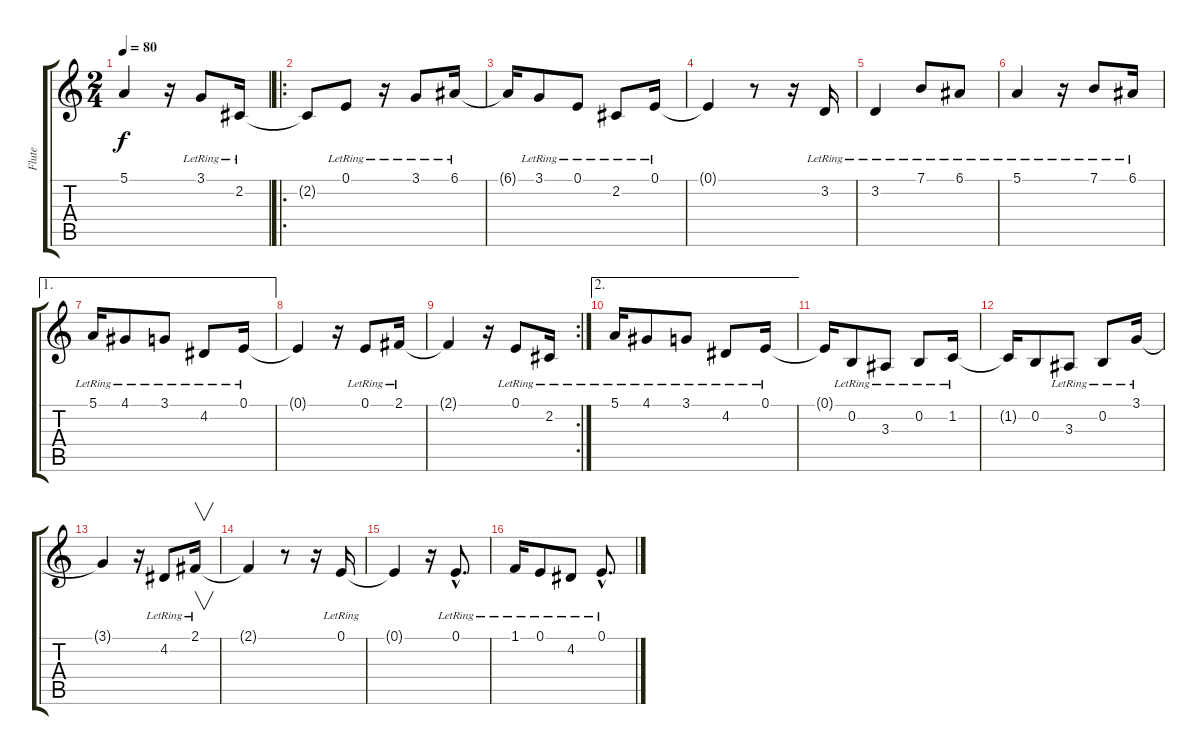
\track ("Flute" "Flute") {instrument panflute}
\staff {score tabs}
\tuning (E4 B3 G3 D3 A2 E2) {hide}
\ts (2 4)
\tempo 80
\clef g2
\ks c
5.1{t}.4{dy f} r.16 3.1{lr}.8 2.2{lr}.16 |
\ro
2.2{t}.8 0.1{lr}.8 r.16 3.1{lr}.8 6.1{lr}.16 |
6.1{t}.16 3.1{lr}.8 0.1{lr}.8 2.2{lr}.8 0.1{lr}.16 |
0.1{t}.4 r.8 r.16 3.2{lr}.16 |
3.2{lr}.4 7.1{lr}.8 6.1{lr}.8 |
5.1{lr}.4 r.16 7.1{lr}.8 6.1{lr}.16 |
\ae 1
5.1{lr}.16 4.1{lr}.8 3.1{lr}.8 4.2{lr}.8 0.1{lr}.16 |
0.1{t}.4 r.16 0.1{lr}.8 2.1{lr}.16 |
\rc 2
2.1{t}.4 r.16 0.1{lr}.8 2.2{lr}.16 |
\ae 2
5.1{lr}.16 4.1{lr}.8 3.1{lr}.8 4.2{lr}.8 0.1{lr}.16 |
0.1{t}.16 0.2{lr}.8 3.3{lr}.8 0.2{lr}.8 1.2{lr}.16 |
1.2{t}.16 0.2.8 3.3{lr}.8 0.2{lr}.8 3.1{lr}.16 |
3.1{t}.4 r.16 4.2{lr}.8 2.1{lr}.16{v} |
2.1{t}.4 r.8 r.16 0.1{lr}.16 |
0.1{t}.4 r.16 0.1{hac lr}.8{d} |
1.1{lr}.16 0.1{lr}.8 4.2{lr}.8 0.1{hac lr}.8{d}
